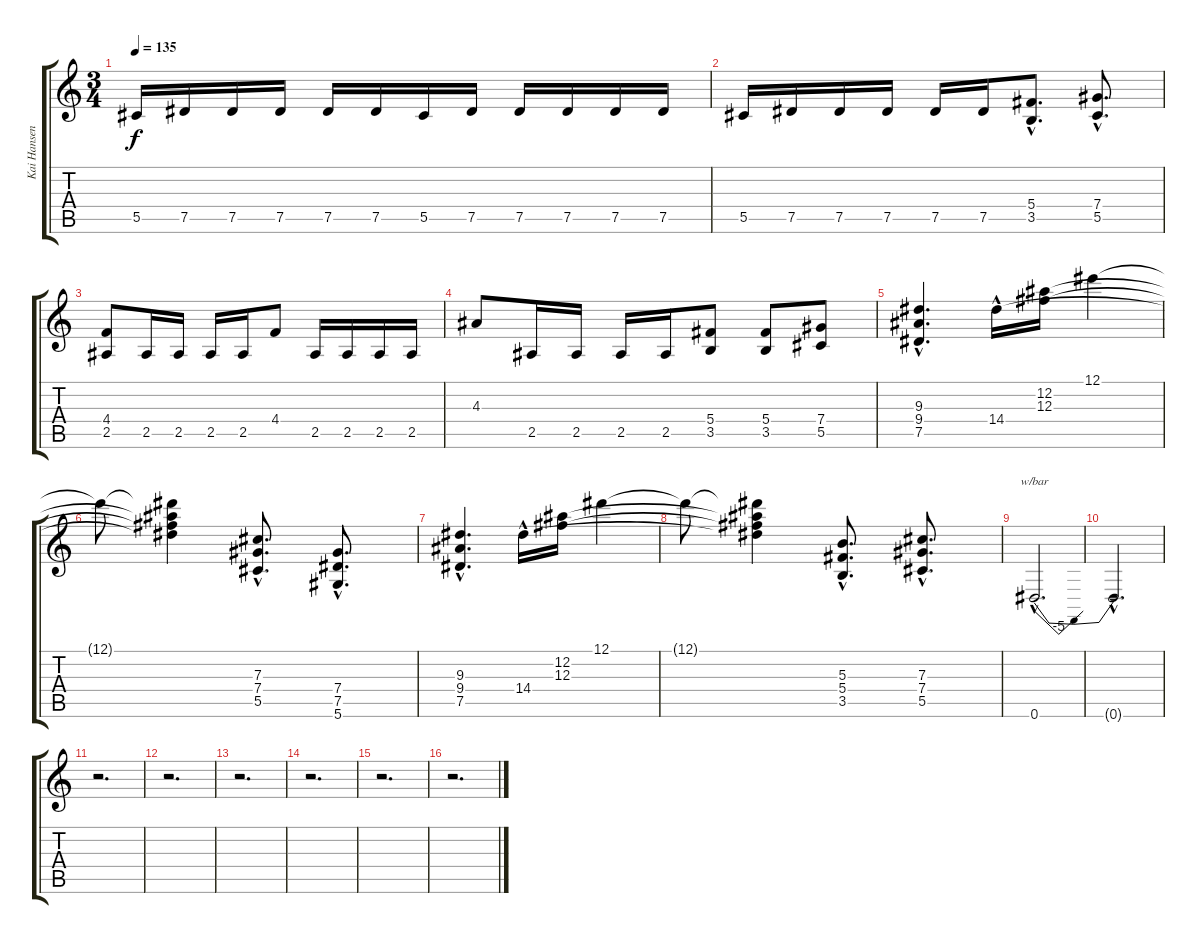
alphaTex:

\track ("Kai Hansen" "Kai Hansen") {instrument distortionguitar}
\staff {score tabs}
\tuning (Eb4 Bb3 Gb3 Db3 Ab2 Eb2) {hide}
\ts (3 4)
\tempo 135
\clef g2
\ks c
5.5.16{dy f} 7.5.16 7.5.16 7.5.16 7.5.16 7.5.16 5.5.16 7.5.16 7.5.16 7.5.16 7.5.16 7.5.16 |
5.5.16 7.5.16 7.5.16 7.5.16 7.5.16 7.5.16 (5.4{hac} 3.5{hac}).8{d} (7.4{hac} 5.5{hac}).8{d} |
(4.4 2.5).8 2.5.16 2.5.16 2.5.16 2.5.16 4.4.8 2.5.16 2.5.16 2.5.16 2.5.16 |
4.3.8 2.5.16 2.5.16 2.5.16 2.5.16 (5.4 3.5).8 (5.4 3.5).8 (7.4 5.5).8 |
(9.3{hac} 9.4{hac} 7.5{hac}).4{d} 14.4{hac}.16 (12.2 12.3).16 12.1.4 |
12.1{t}.8 (12.1{t} 12.2{t} 12.3{t} 14.4{t}).4 (7.3{hac} 7.4{hac} 5.5{hac}).8{d} (7.4{hac} 7.5{hac} 5.6{hac}).8{d} |
(9.3{hac} 9.4{hac} 7.5{hac}).4{d} 14.4{hac}.16 (12.2 12.3).16 12.1.4 |
12.1{t}.8 (12.1{t} 12.2{t} 12.3{t} 14.4{t}).4 (5.3{hac} 5.4{hac} 3.5{hac}).8{d} (7.3{hac} 7.4{hac} 5.5{hac}).8{d} |
0.6{hac}.2{d tbe (dip default 0 0 30 -20 60 0)} |
0.6{hac t}.2{d} |
r.2{d} |
r.2{d} |
r.2{d} |
r.2{d} |
r.2{d} |
r.2{d}
